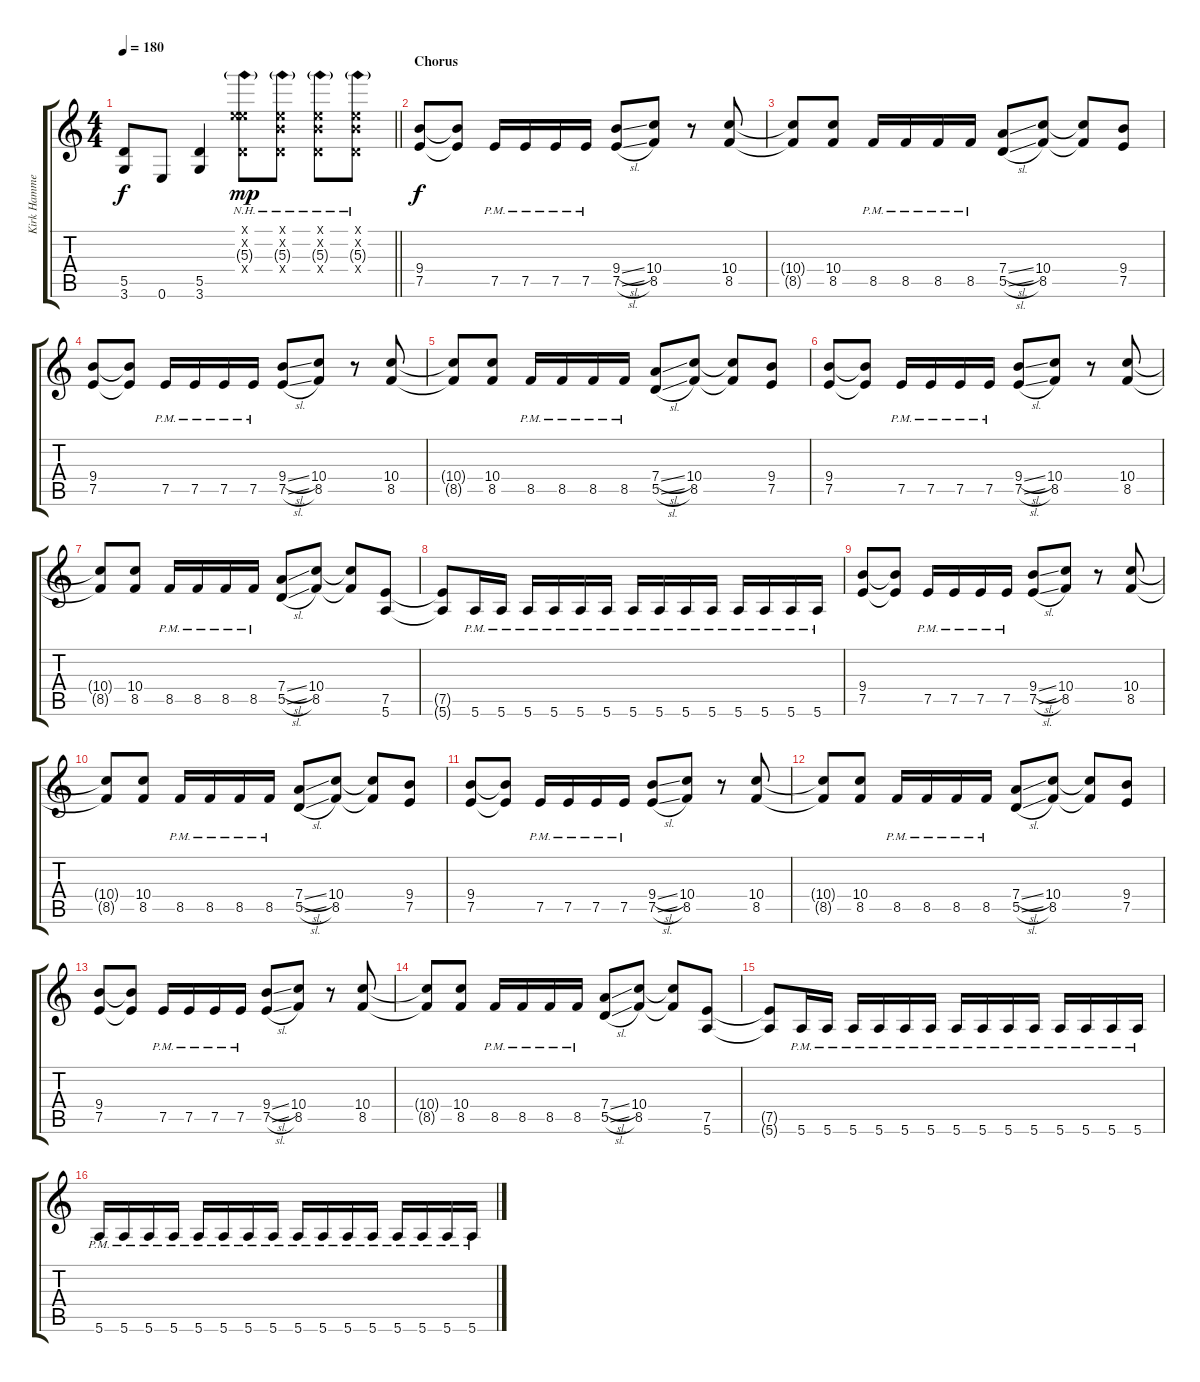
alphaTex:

\track ("Kirk Hammet (Rythm)" "Kirk Hamme") {instrument distortionguitar}
\staff {score tabs}
\tuning (E4 B3 G3 D3 A2 E2) {hide}
\ts (4 4)
\tempo 180
\clef g2
\barLineRight lightlight
\ks c
(5.5{t} 3.6{t}).8{dy f} 0.6.8 (5.5 3.6).4 (0.1{x} 5.2{x} 5.3{nh g} 0.4{x}).8{dy mp} (0.1{x} 0.2{x} 5.3{nh g} 0.4{x}).8 (0.1{x} 0.2{x} 5.3{nh g} 0.4{x}).8 (0.1{x} 0.2{x} 5.3{nh g} 0.4{x}).8 |
\section ("" "Chorus")
(9.4 7.5).8{dy f} (9.4{t} 7.5{t}).8 7.5{pm}.16 7.5{pm}.16 7.5{pm}.16 7.5{pm}.16 (9.4{sl} 7.5{sl}).8 (10.4 8.5).8 r.8 (10.4 8.5).8 |
(10.4{t} 8.5{t}).8 (10.4 8.5).8 8.5{pm}.16 8.5{pm}.16 8.5{pm}.16 8.5{pm}.16 (7.4{sl} 5.5{sl}).8 (10.4 8.5).8 (10.4{t} 8.5{t}).8 (9.4 7.5).8 |
(9.4 7.5).8 (9.4{t} 7.5{t}).8 7.5{pm}.16 7.5{pm}.16 7.5{pm}.16 7.5{pm}.16 (9.4{sl} 7.5{sl}).8 (10.4 8.5).8 r.8 (10.4 8.5).8 |
(10.4{t} 8.5{t}).8 (10.4 8.5).8 8.5{pm}.16 8.5{pm}.16 8.5{pm}.16 8.5{pm}.16 (7.4{sl} 5.5{sl}).8 (10.4 8.5).8 (10.4{t} 8.5{t}).8 (9.4 7.5).8 |
(9.4 7.5).8 (9.4{t} 7.5{t}).8 7.5{pm}.16 7.5{pm}.16 7.5{pm}.16 7.5{pm}.16 (9.4{sl} 7.5{sl}).8 (10.4 8.5).8 r.8 (10.4 8.5).8 |
(10.4{t} 8.5{t}).8 (10.4 8.5).8 8.5{pm}.16 8.5{pm}.16 8.5{pm}.16 8.5{pm}.16 (7.4{sl} 5.5{sl}).8 (10.4 8.5).8 (10.4{t} 8.5{t}).8 (7.5 5.6).8 |
(7.5{t} 5.6{t}).8 5.6{pm}.16 5.6{pm}.16 5.6{pm}.16 5.6{pm}.16 5.6{pm}.16 5.6{pm}.16 5.6{pm}.16 5.6{pm}.16 5.6{pm}.16 5.6{pm}.16 5.6{pm}.16 5.6{pm}.16 5.6{pm}.16 5.6{pm}.16 |
(9.4 7.5).8 (9.4{t} 7.5{t}).8 7.5{pm}.16 7.5{pm}.16 7.5{pm}.16 7.5{pm}.16 (9.4{sl} 7.5{sl}).8 (10.4 8.5).8 r.8 (10.4 8.5).8 |
(10.4{t} 8.5{t}).8 (10.4 8.5).8 8.5{pm}.16 8.5{pm}.16 8.5{pm}.16 8.5{pm}.16 (7.4{sl} 5.5{sl}).8 (10.4 8.5).8 (10.4{t} 8.5{t}).8 (9.4 7.5).8 |
(9.4 7.5).8 (9.4{t} 7.5{t}).8 7.5{pm}.16 7.5{pm}.16 7.5{pm}.16 7.5{pm}.16 (9.4{sl} 7.5{sl}).8 (10.4 8.5).8 r.8 (10.4 8.5).8 |
(10.4{t} 8.5{t}).8 (10.4 8.5).8 8.5{pm}.16 8.5{pm}.16 8.5{pm}.16 8.5{pm}.16 (7.4{sl} 5.5{sl}).8 (10.4 8.5).8 (10.4{t} 8.5{t}).8 (9.4 7.5).8 |
(9.4 7.5).8 (9.4{t} 7.5{t}).8 7.5{pm}.16 7.5{pm}.16 7.5{pm}.16 7.5{pm}.16 (9.4{sl} 7.5{sl}).8 (10.4 8.5).8 r.8 (10.4 8.5).8 |
(10.4{t} 8.5{t}).8 (10.4 8.5).8 8.5{pm}.16 8.5{pm}.16 8.5{pm}.16 8.5{pm}.16 (7.4{sl} 5.5{sl}).8 (10.4 8.5).8 (10.4{t} 8.5{t}).8 (7.5 5.6).8 |
(7.5{t} 5.6{t}).8 5.6{pm}.16 5.6{pm}.16 5.6{pm}.16 5.6{pm}.16 5.6{pm}.16 5.6{pm}.16 5.6{pm}.16 5.6{pm}.16 5.6{pm}.16 5.6{pm}.16 5.6{pm}.16 5.6{pm}.16 5.6{pm}.16 5.6{pm}.16 |
5.6{pm}.16 5.6{pm}.16 5.6{pm}.16 5.6{pm}.16 5.6{pm}.16 5.6{pm}.16 5.6{pm}.16 5.6{pm}.16 5.6{pm}.16 5.6{pm}.16 5.6{pm}.16 5.6{pm}.16 5.6{pm}.16 5.6{pm}.16 5.6{pm}.16 5.6{pm}.16
